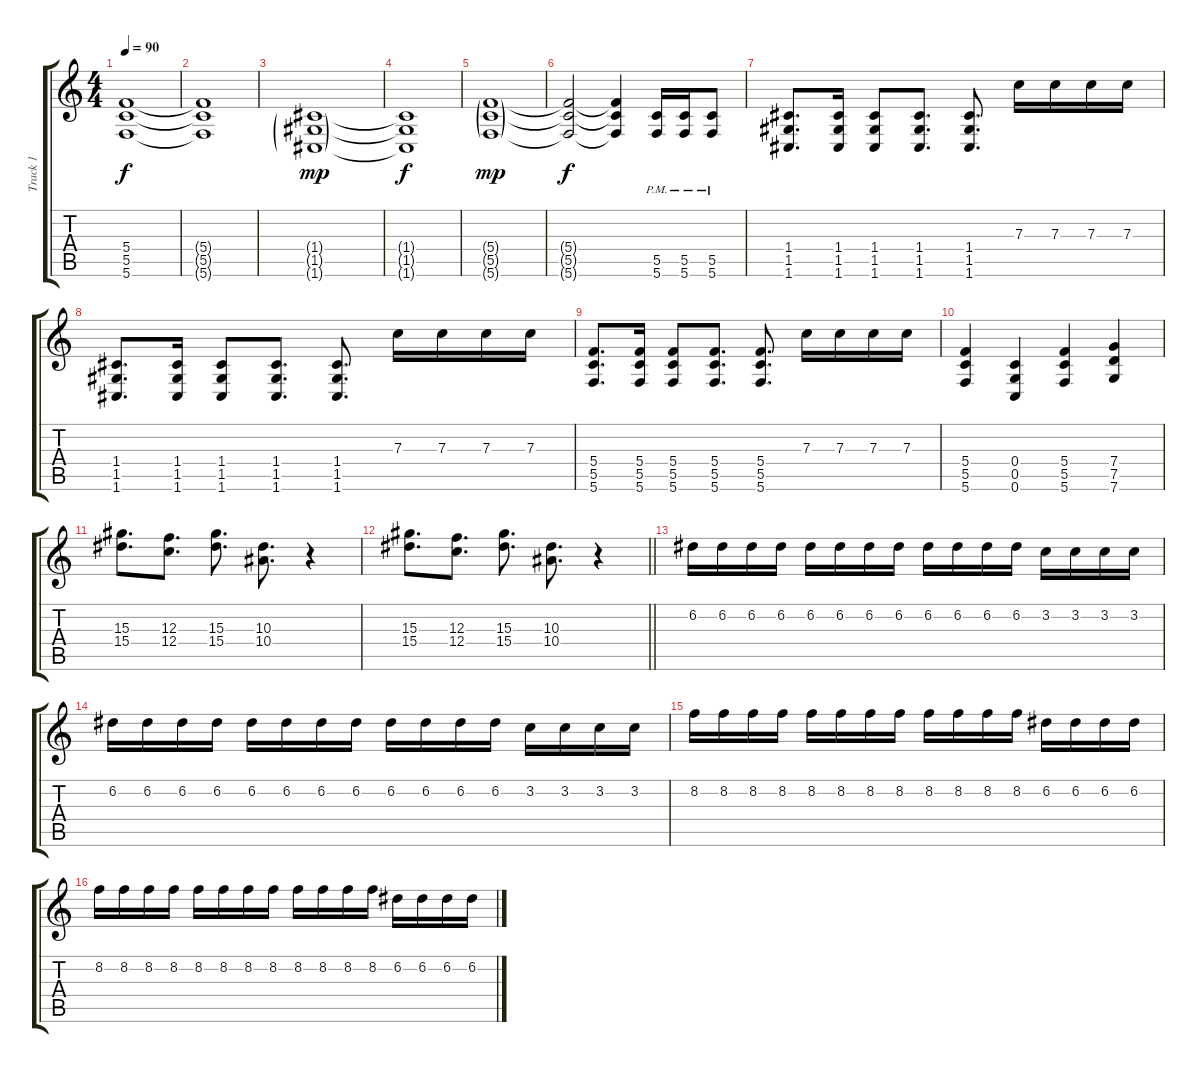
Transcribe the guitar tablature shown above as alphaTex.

\track ("Track 1" "Track 1") {instrument distortionguitar}
\staff {score tabs}
\tuning (D4 A3 F3 C3 G2 C2) {hide}
\ts (4 4)
\tempo 90
\clef g2
\ks c
(5.4{t} 5.5{t} 5.6{t}).1{dy f} |
(5.4{t} 5.5{t} 5.6{t}).1 |
(1.4{g} 1.5{g} 1.6{g}).1{dy mp} |
(1.4{t} 1.5{t} 1.6{t}).1{dy f} |
(5.4{g} 5.5{g} 5.6{g}).1{dy mp} |
(5.4{t} 5.5{t} 5.6{t}).2{dy f} (5.4{t} 5.5{t} 5.6{t}).4 (5.5{pm} 5.6{pm}).16 (5.5{pm} 5.6{pm}).16 (5.5{pm} 5.6{pm}).8 |
(1.4 1.5 1.6).8{d instrument distortionguitar} (1.4 1.5 1.6).16 (1.4 1.5 1.6).8 (1.4 1.5 1.6).8{d} (1.4 1.5 1.6).8{d} 7.3.16 7.3.16 7.3.16 7.3.16 |
(1.4 1.5 1.6).8{d} (1.4 1.5 1.6).16 (1.4 1.5 1.6).8 (1.4 1.5 1.6).8{d} (1.4 1.5 1.6).8{d} 7.3.16 7.3.16 7.3.16 7.3.16 |
(5.4 5.5 5.6).8{d} (5.4 5.5 5.6).16 (5.4 5.5 5.6).8 (5.4 5.5 5.6).8{d} (5.4 5.5 5.6).8{d} 7.3.16 7.3.16 7.3.16 7.3.16 |
(5.4 5.5 5.6).4 (0.4 0.5 0.6).4 (5.4 5.5 5.6).4 (7.4 7.5 7.6).4 |
(15.3 15.4).8{d volume 8} (12.3 12.4).8{d} (15.3 15.4).8{d} (10.3 10.4).8{d} r.4 |
\barLineRight lightlight
(15.3 15.4).8{d} (12.3 12.4).8{d} (15.3 15.4).8{d} (10.3 10.4).8{d} r.4 |
6.2.16{volume 13 instrument distortionguitar} 6.2.16 6.2.16 6.2.16 6.2.16 6.2.16 6.2.16 6.2.16 6.2.16 6.2.16 6.2.16 6.2.16 3.2.16 3.2.16 3.2.16 3.2.16 |
6.2.16 6.2.16 6.2.16 6.2.16 6.2.16 6.2.16 6.2.16 6.2.16 6.2.16 6.2.16 6.2.16 6.2.16 3.2.16 3.2.16 3.2.16 3.2.16 |
8.2.16 8.2.16 8.2.16 8.2.16 8.2.16 8.2.16 8.2.16 8.2.16 8.2.16 8.2.16 8.2.16 8.2.16 6.2.16 6.2.16 6.2.16 6.2.16 |
8.2.16 8.2.16 8.2.16 8.2.16 8.2.16 8.2.16 8.2.16 8.2.16 8.2.16 8.2.16 8.2.16 8.2.16 6.2.16 6.2.16 6.2.16 6.2.16
